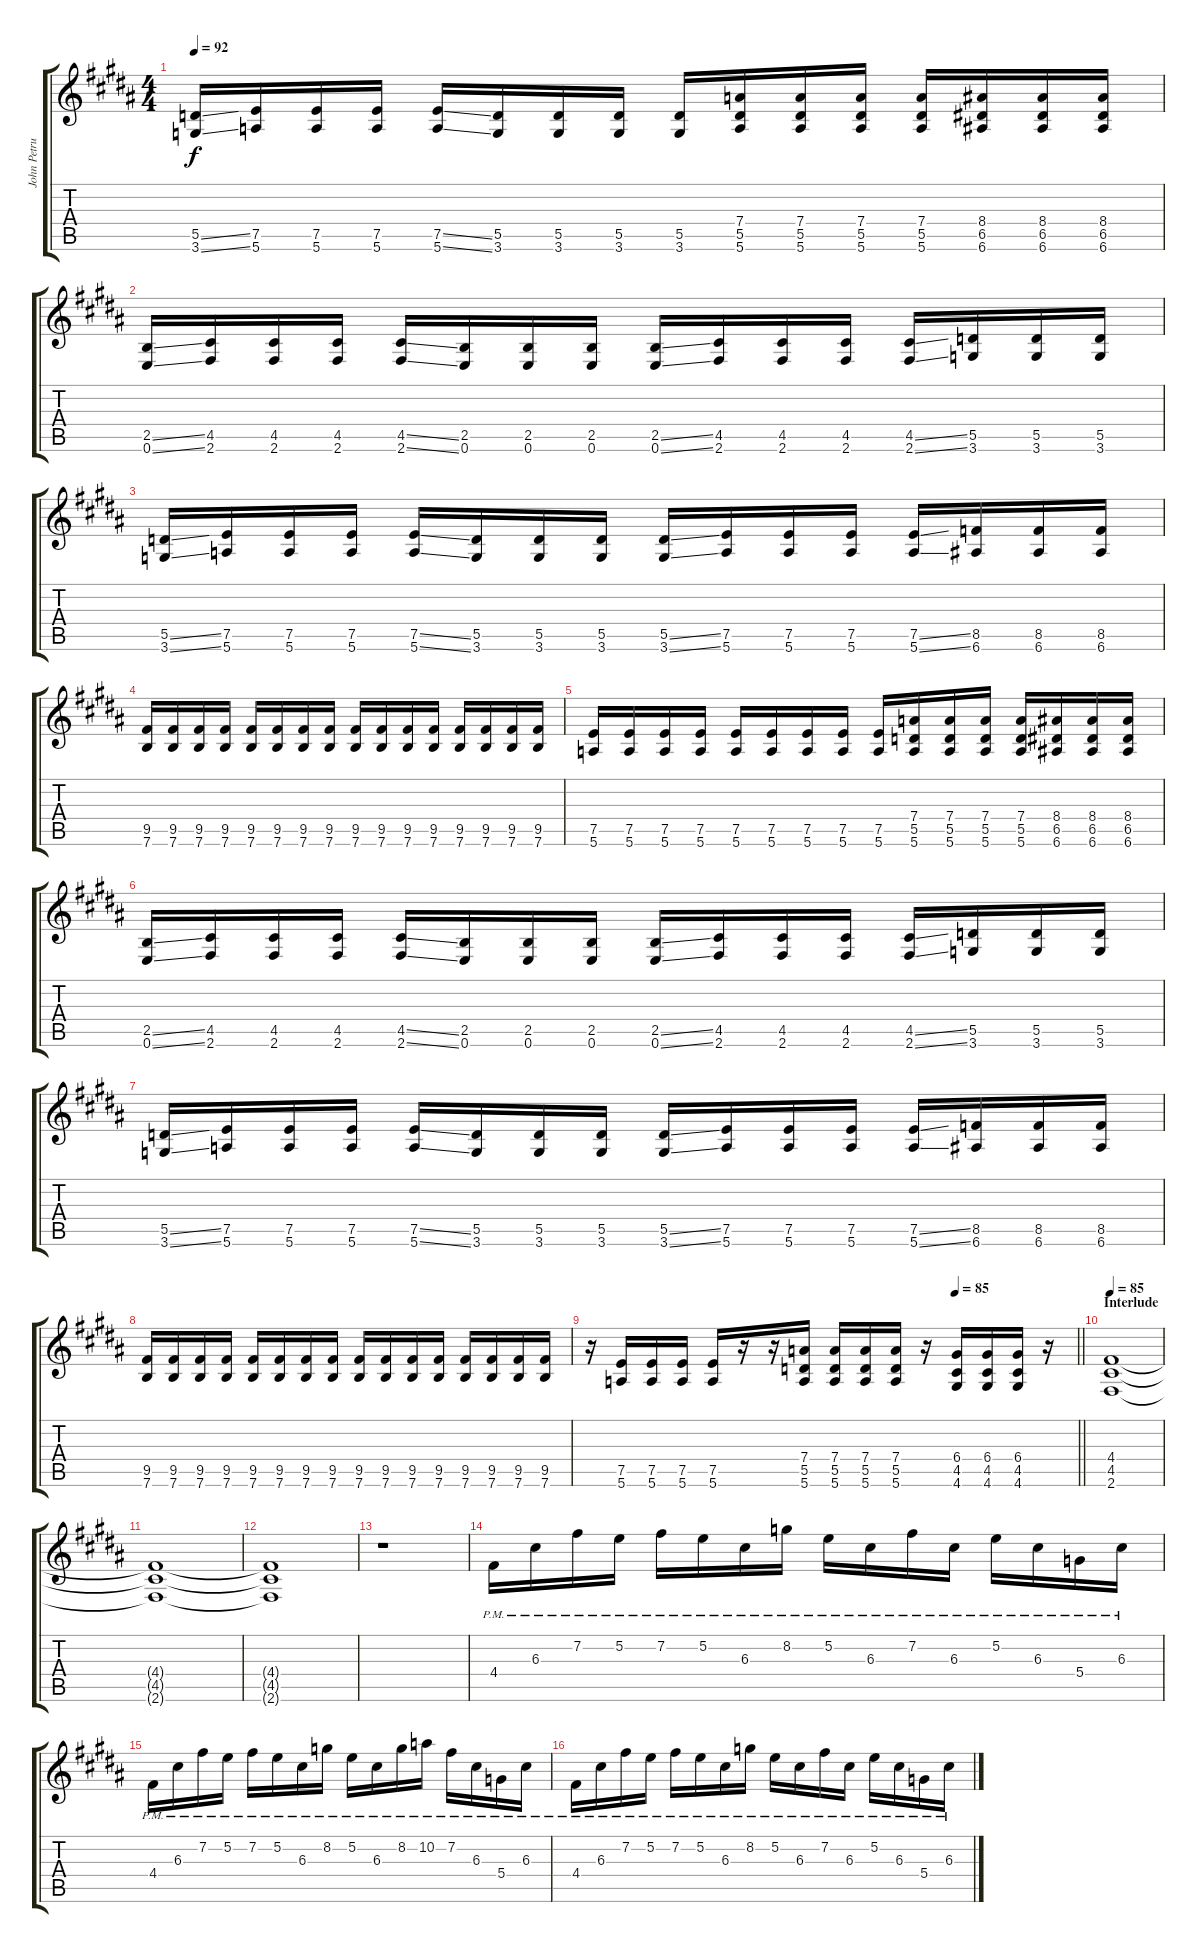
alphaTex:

\track ("John Petrucci" "John Petru") {instrument distortionguitar}
\staff {score tabs}
\tuning (E4 B3 G3 D3 A2 E2) {hide}
\ts (4 4)
\tempo 92
\clef g2
\ks b
(5.5{ss} 3.6{ss}).16{dy f} (7.5 5.6).16 (7.5 5.6).16 (7.5 5.6).16 (7.5{ss} 5.6{ss}).16 (5.5 3.6).16 (5.5 3.6).16 (5.5 3.6).16 (5.5 3.6).16 (7.4 5.5 5.6).16 (7.4 5.5 5.6).16 (7.4 5.5 5.6).16 (7.4 5.5 5.6).16 (8.4 6.5 6.6).16 (8.4 6.5 6.6).16 (8.4 6.5 6.6).16 |
(2.5{ss} 0.6{ss}).16 (4.5 2.6).16 (4.5 2.6).16 (4.5 2.6).16 (4.5{ss} 2.6{ss}).16 (2.5 0.6).16 (2.5 0.6).16 (2.5 0.6).16 (2.5{ss} 0.6{ss}).16 (4.5 2.6).16 (4.5 2.6).16 (4.5 2.6).16 (4.5{ss} 2.6{ss}).16 (5.5 3.6).16 (5.5 3.6).16 (5.5 3.6).16 |
(5.5{ss} 3.6{ss}).16 (7.5 5.6).16 (7.5 5.6).16 (7.5 5.6).16 (7.5{ss} 5.6{ss}).16 (5.5 3.6).16 (5.5 3.6).16 (5.5 3.6).16 (5.5{ss} 3.6{ss}).16 (7.5 5.6).16 (7.5 5.6).16 (7.5 5.6).16 (7.5{ss} 5.6{ss}).16 (8.5 6.6).16 (8.5 6.6).16 (8.5 6.6).16 |
(9.5 7.6).16 (9.5 7.6).16 (9.5 7.6).16 (9.5 7.6).16 (9.5 7.6).16 (9.5 7.6).16 (9.5 7.6).16 (9.5 7.6).16 (9.5 7.6).16 (9.5 7.6).16 (9.5 7.6).16 (9.5 7.6).16 (9.5 7.6).16 (9.5 7.6).16 (9.5 7.6).16 (9.5 7.6).16 |
(7.5 5.6).16 (7.5 5.6).16 (7.5 5.6).16 (7.5 5.6).16 (7.5 5.6).16 (7.5 5.6).16 (7.5 5.6).16 (7.5 5.6).16 (7.5 5.6).16 (7.4 5.5 5.6).16 (7.4 5.5 5.6).16 (7.4 5.5 5.6).16 (7.4 5.5 5.6).16 (8.4 6.5 6.6).16 (8.4 6.5 6.6).16 (8.4 6.5 6.6).16 |
(2.5{ss} 0.6{ss}).16 (4.5 2.6).16 (4.5 2.6).16 (4.5 2.6).16 (4.5{ss} 2.6{ss}).16 (2.5 0.6).16 (2.5 0.6).16 (2.5 0.6).16 (2.5{ss} 0.6{ss}).16 (4.5 2.6).16 (4.5 2.6).16 (4.5 2.6).16 (4.5{ss} 2.6{ss}).16 (5.5 3.6).16 (5.5 3.6).16 (5.5 3.6).16 |
(5.5{ss} 3.6{ss}).16 (7.5 5.6).16 (7.5 5.6).16 (7.5 5.6).16 (7.5{ss} 5.6{ss}).16 (5.5 3.6).16 (5.5 3.6).16 (5.5 3.6).16 (5.5{ss} 3.6{ss}).16 (7.5 5.6).16 (7.5 5.6).16 (7.5 5.6).16 (7.5{ss} 5.6{ss}).16 (8.5 6.6).16 (8.5 6.6).16 (8.5 6.6).16 |
(9.5 7.6).16 (9.5 7.6).16 (9.5 7.6).16 (9.5 7.6).16 (9.5 7.6).16 (9.5 7.6).16 (9.5 7.6).16 (9.5 7.6).16 (9.5 7.6).16 (9.5 7.6).16 (9.5 7.6).16 (9.5 7.6).16 (9.5 7.6).16 (9.5 7.6).16 (9.5 7.6).16 (9.5 7.6).16 |
\tempo (85 0.75)
\barLineRight lightlight
r.16 (7.5 5.6).16 (7.5 5.6).16 (7.5 5.6).16 (7.5 5.6).16 r.16 r.16 (7.4 5.5 5.6).16 (7.4 5.5 5.6).16 (7.4 5.5 5.6).16 (7.4 5.5 5.6).16 r.16 (6.4 4.5 4.6).16 (6.4 4.5 4.6).16 (6.4 4.5 4.6).16 r.16 |
\section ("" "Interlude")
\tempo 85
(4.4 4.5 2.6).1 |
(4.4{t} 4.5{t} 2.6{t}).1{volume 0} |
(4.4{t} 4.5{t} 2.6{t}).1 |
r.1 |
4.4{pm}.16{volume 13 balance 8} 6.3{pm}.16 7.2{pm}.16 5.2{pm}.16 7.2{pm}.16 5.2{pm}.16 6.3{pm}.16 8.2{pm}.16 5.2{pm}.16 6.3{pm}.16 7.2{pm}.16 6.3{pm}.16 5.2{pm}.16 6.3{pm}.16 5.4{pm}.16 6.3{pm}.16 |
4.4{pm}.16 6.3{pm}.16 7.2{pm}.16 5.2{pm}.16 7.2{pm}.16 5.2{pm}.16 6.3{pm}.16 8.2{pm}.16 5.2{pm}.16 6.3{pm}.16 8.2{pm}.16 10.2{pm}.16 7.2{pm}.16 6.3{pm}.16 5.4{pm}.16 6.3{pm}.16 |
4.4{pm}.16 6.3{pm}.16 7.2{pm}.16 5.2{pm}.16 7.2{pm}.16 5.2{pm}.16 6.3{pm}.16 8.2{pm}.16 5.2{pm}.16 6.3{pm}.16 7.2{pm}.16 6.3{pm}.16 5.2{pm}.16 6.3{pm}.16 5.4{pm}.16 6.3{pm}.16
